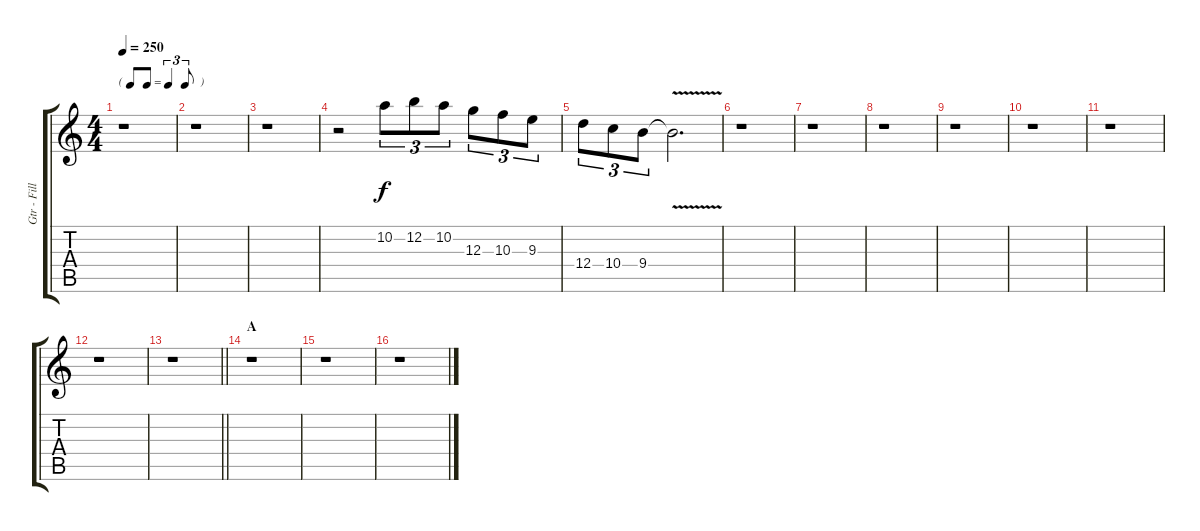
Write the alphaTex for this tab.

\track ("Gtr - Fills" "Gtr - Fill") {instrument overdrivenguitar}
\staff {score tabs}
\tuning (E4 B3 G3 D3 A2 E2) {hide}
\ts (4 4)
\tf triplet8th
\tempo 250
\clef g2
\ks aminor
r.1{dy f} |
r.1 |
r.1 |
r.2 10.2.8{tu (3 2)} 12.2.8{tu (3 2)} 10.2.8{tu (3 2)} 12.3.8{tu (3 2)} 10.3.8{tu (3 2)} 9.3.8{tu (3 2)} |
12.4.8{tu (3 2)} 10.4.8{tu (3 2)} 9.4.8{tu (3 2)} 9.4{v t}.2{d} |
r.1 |
r.1 |
r.1 |
r.1 |
r.1 |
r.1 |
r.1 |
\barLineRight lightlight
r.1 |
\section ("" "A")
r.1 |
r.1 |
r.1
